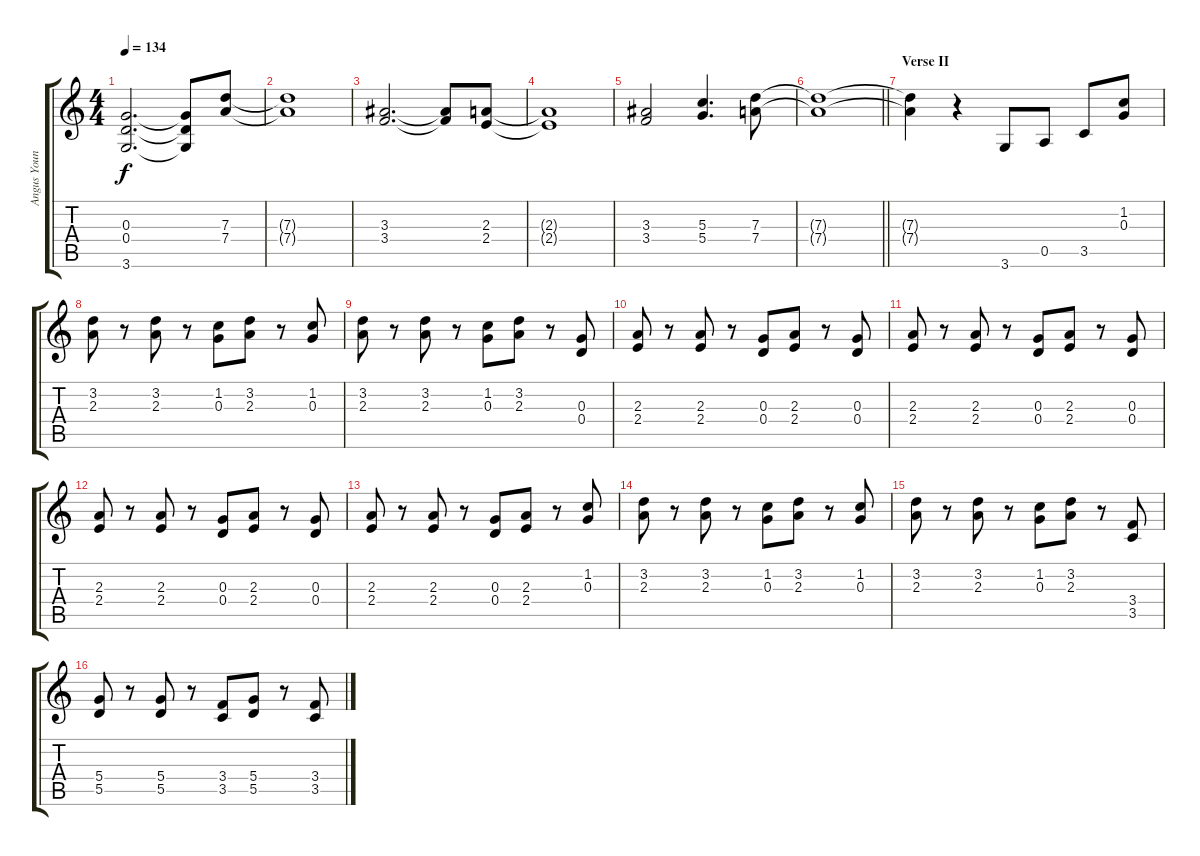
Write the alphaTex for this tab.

\track ("Angus Young" "Angus Youn") {instrument overdrivenguitar}
\staff {score tabs}
\tuning (E4 B3 G3 D3 A2 E2) {hide}
\ts (4 4)
\tempo 134
\clef g2
\ks c
(0.3 0.4 3.6).2{d dy f} (0.3{t} 0.4{t} 3.6{t}).8 (7.3 7.4).8 |
(7.3{t} 7.4{t}).1 |
(3.3 3.4).2{d} (3.3{t} 3.4{t}).8 (2.3 2.4).8 |
(2.3{t} 2.4{t}).1 |
(3.3 3.4).2 (5.3 5.4).4{d} (7.3 7.4).8 |
\barLineRight lightlight
(7.3{t} 7.4{t}).1 |
\section ("" "Verse II")
(7.3{t} 7.4{t}).4 r.4 3.6.8 0.5.8 3.5.8 (1.2 0.3).8 |
(3.2 2.3).8 r.8 (3.2 2.3).8 r.8 (1.2 0.3).8 (3.2 2.3).8 r.8 (1.2 0.3).8 |
(3.2 2.3).8 r.8 (3.2 2.3).8 r.8 (1.2 0.3).8 (3.2 2.3).8 r.8 (0.3 0.4).8 |
(2.3 2.4).8 r.8 (2.3 2.4).8 r.8 (0.3 0.4).8 (2.3 2.4).8 r.8 (0.3 0.4).8 |
(2.3 2.4).8 r.8 (2.3 2.4).8 r.8 (0.3 0.4).8 (2.3 2.4).8 r.8 (0.3 0.4).8 |
(2.3 2.4).8 r.8 (2.3 2.4).8 r.8 (0.3 0.4).8 (2.3 2.4).8 r.8 (0.3 0.4).8 |
(2.3 2.4).8 r.8 (2.3 2.4).8 r.8 (0.3 0.4).8 (2.3 2.4).8 r.8 (1.2 0.3).8 |
(3.2 2.3).8 r.8 (3.2 2.3).8 r.8 (1.2 0.3).8 (3.2 2.3).8 r.8 (1.2 0.3).8 |
(3.2 2.3).8 r.8 (3.2 2.3).8 r.8 (1.2 0.3).8 (3.2 2.3).8 r.8 (3.4 3.5).8 |
(5.4 5.5).8 r.8 (5.4 5.5).8 r.8 (3.4 3.5).8 (5.4 5.5).8 r.8 (3.4 3.5).8
